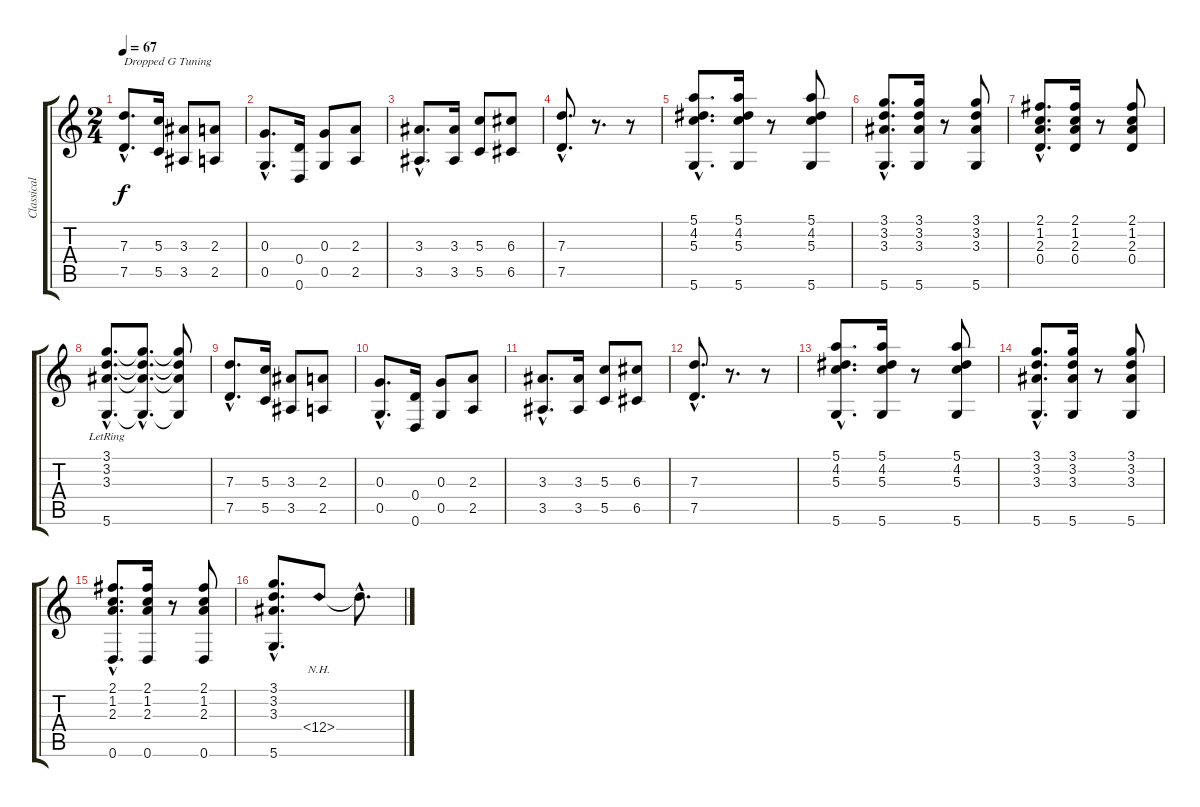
\track ("Classical guitar" "Classical ") {instrument acousticguitarnylon}
\staff {score tabs}
\tuning (E4 B3 G3 D3 G2 D2) {hide}
\ts (2 4)
\tempo 67
\clef g2
\ks c
(7.3{hac} 7.5{hac}).8{d txt "Dropped G Tuning" dy f instrument acousticguitarnylon} (5.3 5.5).16 (3.3 3.5).8 (2.3 2.5).8 |
(0.3{hac} 0.5{hac}).8{d} (0.4 0.6).16 (0.3 0.5).8 (2.3 2.5).8 |
(3.3{hac} 3.5{hac}).8{d} (3.3 3.5).16 (5.3 5.5).8 (6.3 6.5).8 |
(7.3{hac} 7.5{hac}).8{d} r.8{d} r.8 |
(5.1{hac} 4.2{hac} 5.3{hac} 5.6{hac}).8{d} (5.1 4.2 5.3 5.6).16 r.8 (5.1 4.2 5.3 5.6).8 |
(3.1{hac} 3.2{hac} 3.3{hac} 5.6{hac}).8{d} (3.1 3.2 3.3 5.6).16 r.8 (3.1 3.2 3.3 5.6).8 |
(2.1{hac} 1.2{hac} 2.3{hac} 0.4{hac}).8{d} (2.1 1.2 2.3 0.4).16 r.8 (2.1 1.2 2.3 0.4).8 |
(3.1{hac} 3.2{hac} 3.3{hac lr} 5.6{hac}).8{d} (3.1{hac t} 3.2{hac t} 3.3{hac t} 5.6{hac t}).8{d} (3.1{t} 3.2{t} 3.3{t} 5.6{t}).8 |
(7.3{hac} 7.5{hac}).8{d} (5.3 5.5).16 (3.3 3.5).8 (2.3 2.5).8 |
(0.3{hac} 0.5{hac}).8{d} (0.4 0.6).16 (0.3 0.5).8 (2.3 2.5).8 |
(3.3{hac} 3.5{hac}).8{d} (3.3 3.5).16 (5.3 5.5).8 (6.3 6.5).8 |
(7.3{hac} 7.5{hac}).8{d} r.8{d} r.8 |
(5.1{hac} 4.2{hac} 5.3{hac} 5.6{hac}).8{d} (5.1 4.2 5.3 5.6).16 r.8 (5.1 4.2 5.3 5.6).8 |
(3.1{hac} 3.2{hac} 3.3{hac} 5.6{hac}).8{d} (3.1 3.2 3.3 5.6).16 r.8 (3.1 3.2 3.3 5.6).8 |
(2.1{hac} 1.2{hac} 2.3{hac} 0.6{hac}).8{d} (2.1 1.2 2.3 0.6).16 r.8 (2.1 1.2 2.3 0.6).8 |
(3.1{hac} 3.2{hac} 3.3{hac} 5.6{hac}).8{d} 12.4{nh}.8 12.4{hac t}.8{d}
